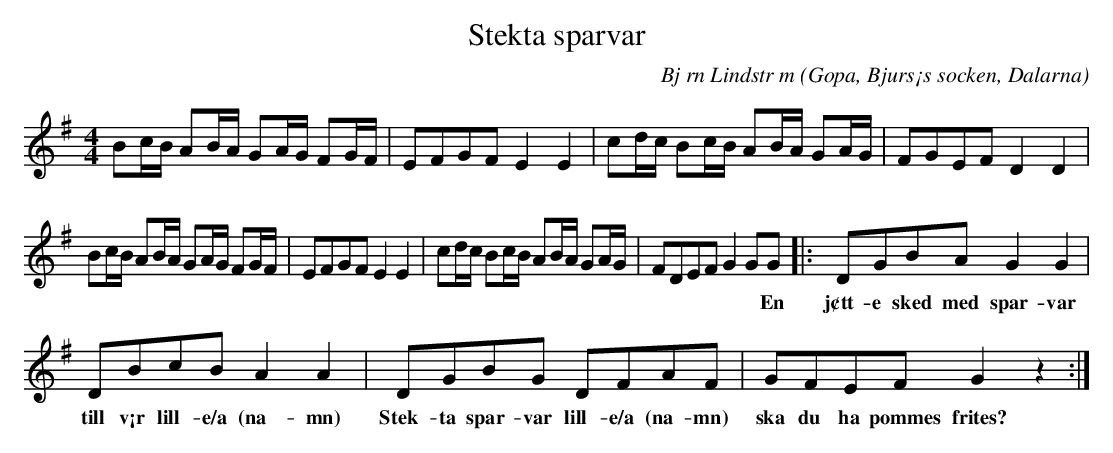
X:1
C:Bj rn Lindstr m
T:Stekta sparvar
O:Gopa, Bjurs¡s socken, Dalarna
M:4/4
L:1/8
K:G
Bc/B/ AB/A/ GA/G/ FG/F/ | EFGF E2 E2 | cd/c/ Bc/B/ AB/A/ GA/G/ | FGEF D2 D2 |$ %4
w: ||||
 Bc/B/ AB/A/ GA/G/ FG/F/ | EFGF E2 E2 | cd/c/ Bc/B/ AB/A/ GA/G/ | FDEF G2 GG |:$ DGBA G2 G2 | %9
w: |||* * * * * * En|j¢tt- e sked med spar- var|
 DBcB A2 A2 | DGBG DFAF |$ GFEF G2 z2 :| %12
w: till v¡r lill- e/a (na- mn)|Stek- ta spar- var lill- e/a (na- mn)|ska du ha pommes frites?|
